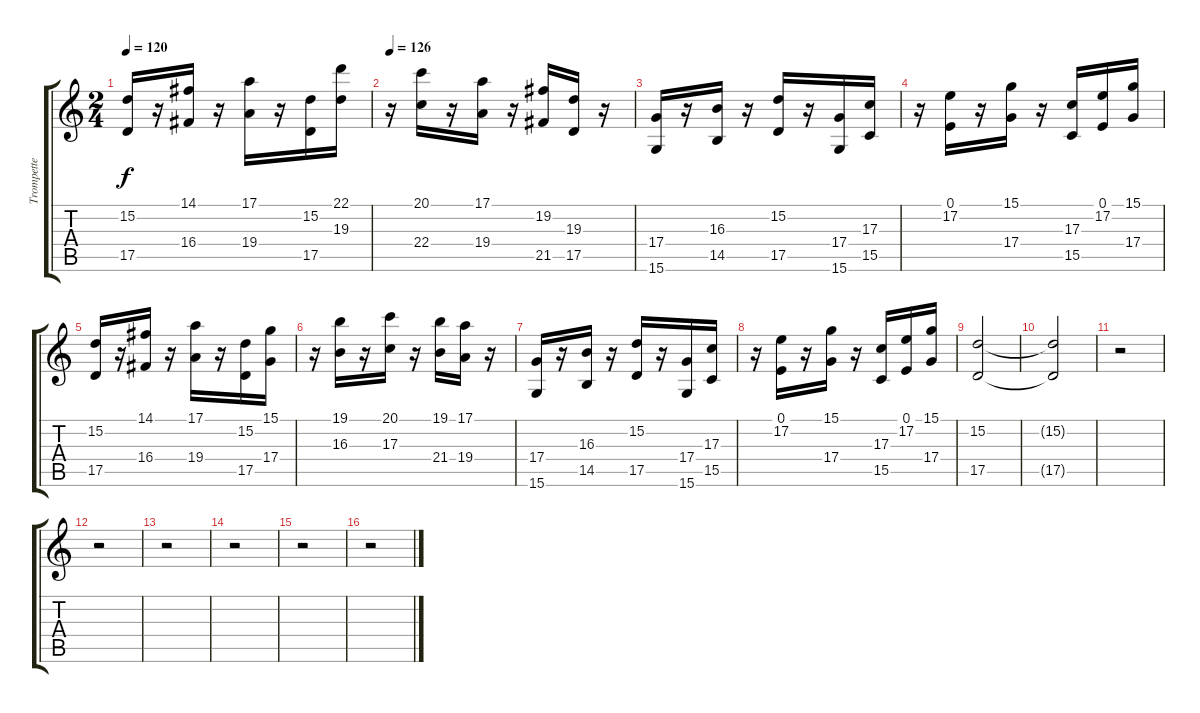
\track ("Trompette Kojote" "Trompette ") {instrument trumpet}
\staff {score tabs}
\tuning (E4 B3 G3 D3 A2 E2) {hide}
\ts (2 4)
\tempo 120
\clef g2
\ks c
(15.2 17.5).16{dy f} r.16 (14.1 16.4).16 r.16 (17.1 19.4).16 r.16 (15.2 17.5).16 (22.1 19.3).16 |
\tempo 126
r.16 (20.1 22.4).16 r.16 (17.1 19.4).16 r.16 (19.2 21.5).16 (19.3 17.5).16 r.16 |
(17.4 15.6).16 r.16 (16.3 14.5).16 r.16 (15.2 17.5).16 r.16 (17.4 15.6).16 (17.3 15.5).16 |
r.16 (0.1 17.2).16 r.16 (15.1 17.4).16 r.16 (17.3 15.5).16 (0.1 17.2).16 (15.1 17.4).16 |
(15.2 17.5).16 r.16 (14.1 16.4).16 r.16 (17.1 19.4).16 r.16 (15.2 17.5).16 (15.1 17.4).16 |
r.16 (19.1 16.3).16 r.16 (20.1 17.3).16 r.16 (19.1 21.4).16 (17.1 19.4).16 r.16 |
(17.4 15.6).16 r.16 (16.3 14.5).16 r.16 (15.2 17.5).16 r.16 (17.4 15.6).16 (17.3 15.5).16 |
r.16 (0.1 17.2).16 r.16 (15.1 17.4).16 r.16 (17.3 15.5).16 (0.1 17.2).16 (15.1 17.4).16 |
(15.2 17.5).2 |
(15.2{t} 17.5{t}).2 |
r.2 |
r.2 |
r.2 |
r.2 |
r.2 |
r.2
